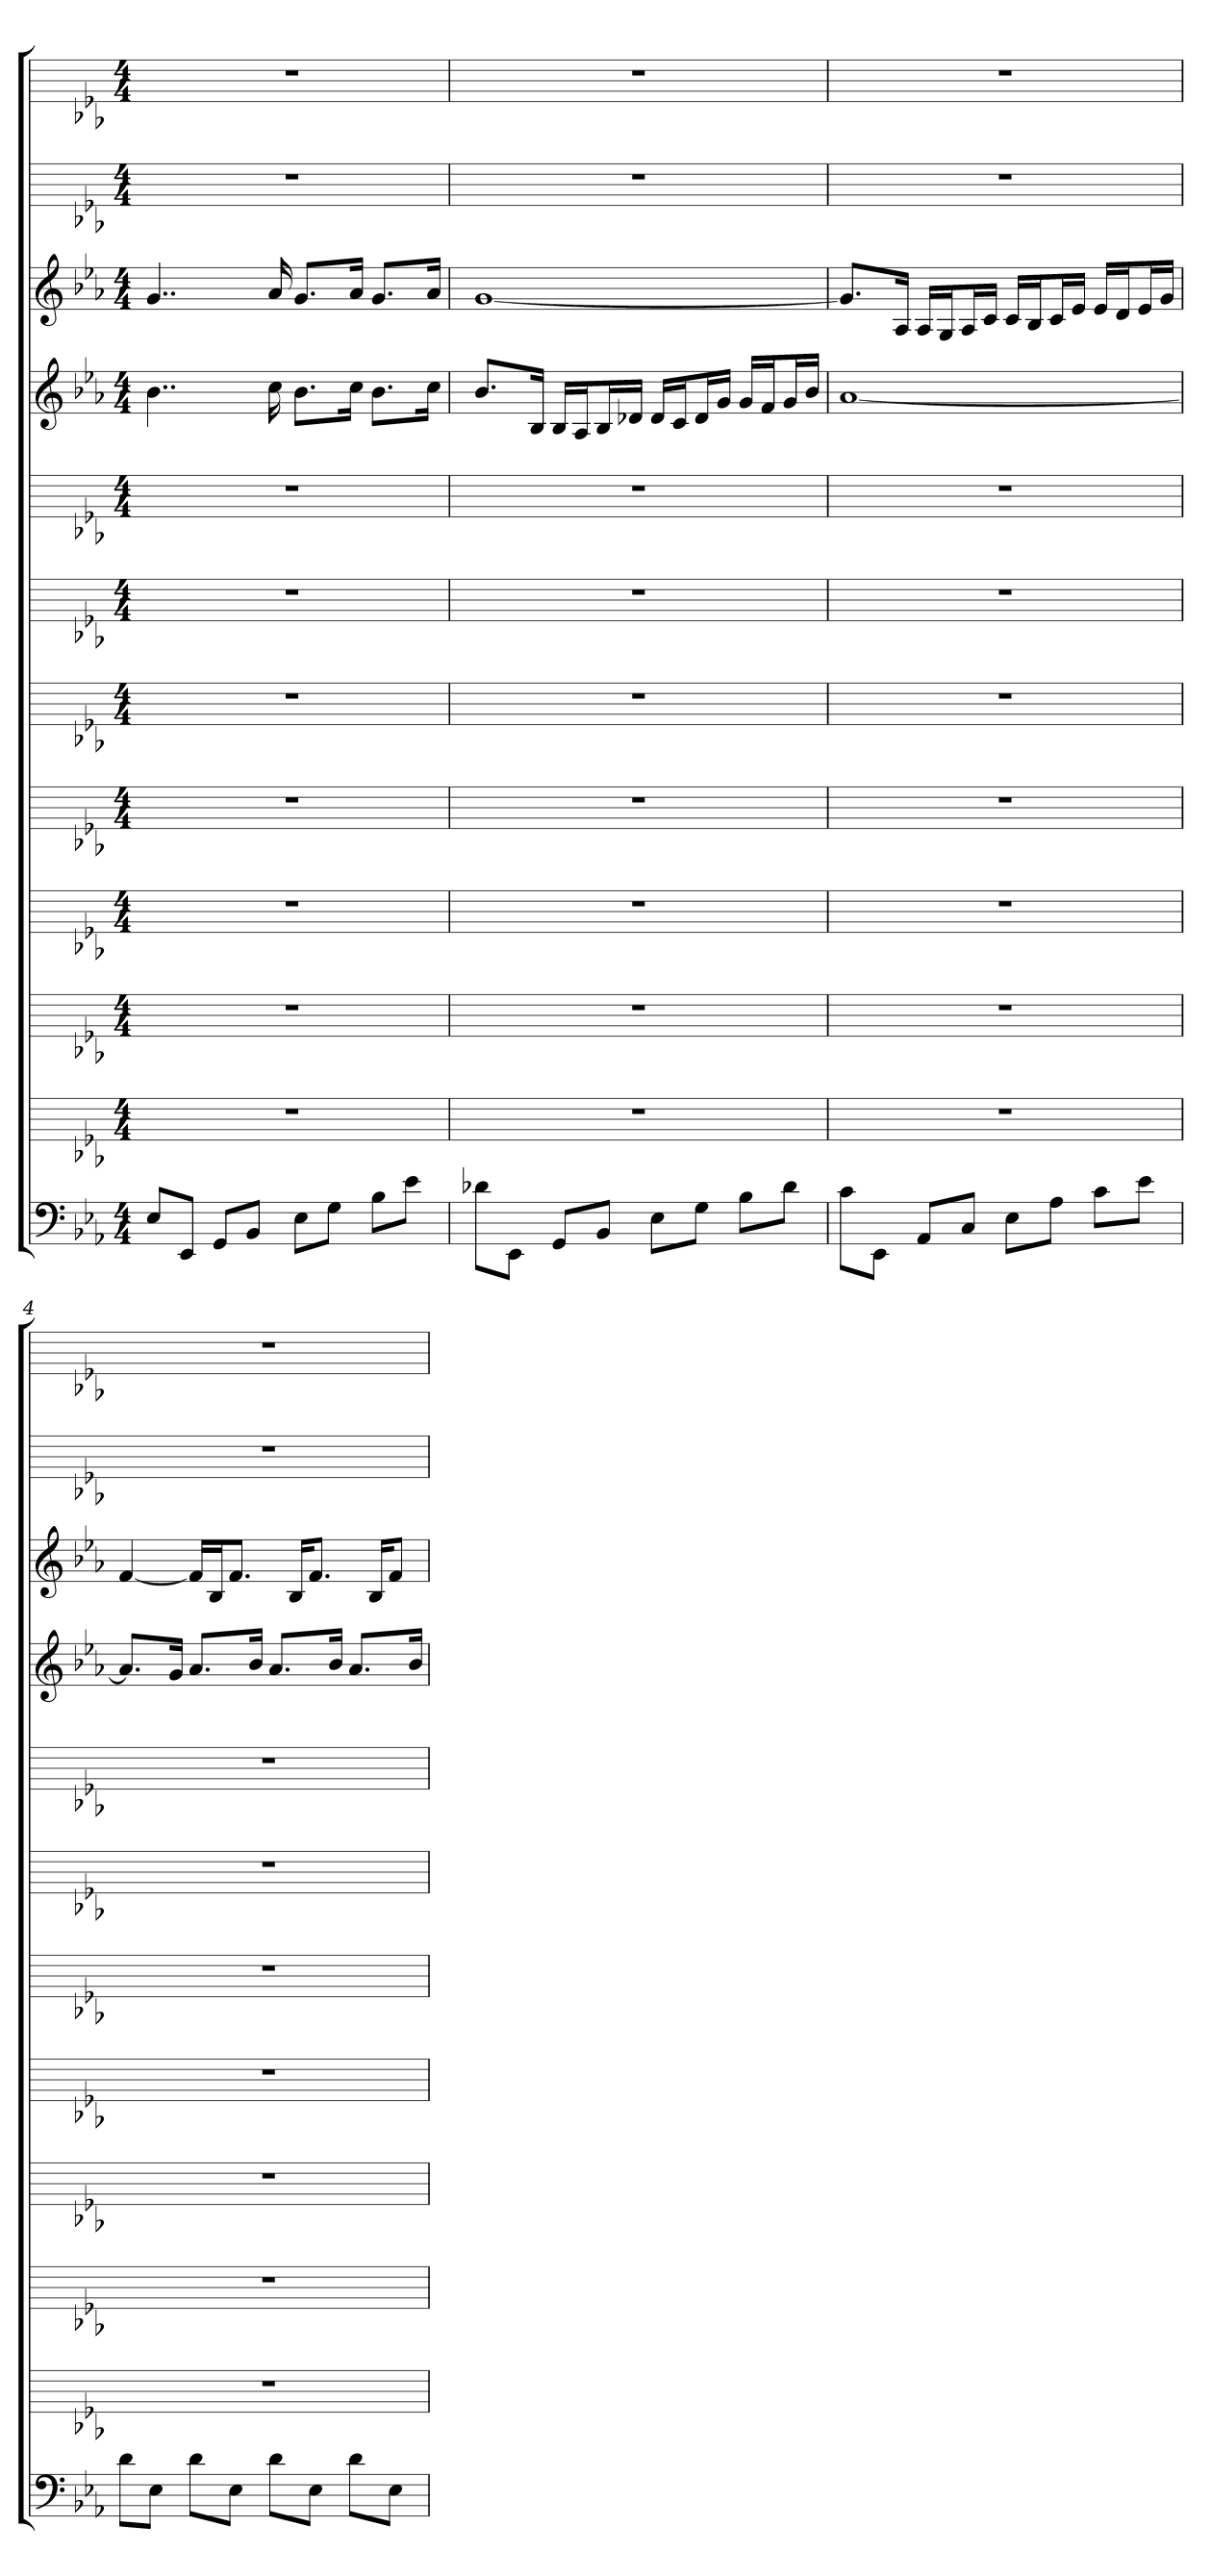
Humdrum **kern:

**kern	**kern	**kern	**kern	**kern	**kern	**kern	**kern	**kern	**kern	**kern	**kern
*part12	*part11	*part10	*part9	*part8	*part7	*part6	*part5	*part4	*part3	*part2	*part1
*staff12	*staff11	*staff10	*staff9	*staff8	*staff7	*staff6	*staff5	*staff4	*staff3	*staff2	*staff1
*k[b-e-a-]	*k[b-e-a-]	*k[b-e-a-]	*k[b-e-a-]	*k[b-e-a-]	*k[b-e-a-]	*k[b-e-a-]	*k[b-e-a-]	*k[b-e-a-]	*k[b-e-a-]	*k[b-e-a-]	*k[b-e-a-]
*E-:	*E-:	*E-:	*E-:	*E-:	*E-:	*E-:	*E-:	*E-:	*E-:	*E-:	*E-:
*M4/4	*M4/4	*M4/4	*M4/4	*M4/4	*M4/4	*M4/4	*M4/4	*M4/4	*M4/4	*M4/4	*M4/4
=1	=1	=1	=1	=1	=1	=1	=1	=1	=1	=1	=1
8E-L	1r	1r	1r	1r	1r	1r	1r	4..b-	4..g	1r	1r
8EE-J	.	.	.	.	.	.	.	.	.	.	.
8GGL	.	.	.	.	.	.	.	.	.	.	.
8BB-J	.	.	.	.	.	.	.	.	.	.	.
.	.	.	.	.	.	.	.	16cc	16a-	.	.
8E-L	.	.	.	.	.	.	.	8.b-L	8.gL	.	.
8GJ	.	.	.	.	.	.	.	.	.	.	.
.	.	.	.	.	.	.	.	16ccJk	16a-Jk	.	.
8B-L	.	.	.	.	.	.	.	8.b-L	8.gL	.	.
8e-J	.	.	.	.	.	.	.	.	.	.	.
.	.	.	.	.	.	.	.	16ccJk	16a-Jk	.	.
=2	=2	=2	=2	=2	=2	=2	=2	=2	=2	=2	=2
8d-XL	1r	1r	1r	1r	1r	1r	1r	8.b-L	[1g	1r	1r
8EE-J	.	.	.	.	.	.	.	.	.	.	.
.	.	.	.	.	.	.	.	16B-Jk	.	.	.
8GGL	.	.	.	.	.	.	.	16B-LL	.	.	.
.	.	.	.	.	.	.	.	16A-J	.	.	.
8BB-J	.	.	.	.	.	.	.	16B-L	.	.	.
.	.	.	.	.	.	.	.	16d-XJJ	.	.	.
8E-L	.	.	.	.	.	.	.	16d-LL	.	.	.
.	.	.	.	.	.	.	.	16cJ	.	.	.
8GJ	.	.	.	.	.	.	.	16d-L	.	.	.
.	.	.	.	.	.	.	.	16gJJ	.	.	.
8B-L	.	.	.	.	.	.	.	16gLL	.	.	.
.	.	.	.	.	.	.	.	16fJ	.	.	.
8d-J	.	.	.	.	.	.	.	16gL	.	.	.
.	.	.	.	.	.	.	.	16b-JJ	.	.	.
=3	=3	=3	=3	=3	=3	=3	=3	=3	=3	=3	=3
8cL	1r	1r	1r	1r	1r	1r	1r	[1a-	8.gL]	1r	1r
8EE-J	.	.	.	.	.	.	.	.	.	.	.
.	.	.	.	.	.	.	.	.	16A-Jk	.	.
8AA-L	.	.	.	.	.	.	.	.	16A-LL	.	.
.	.	.	.	.	.	.	.	.	16GJ	.	.
8CJ	.	.	.	.	.	.	.	.	16A-L	.	.
.	.	.	.	.	.	.	.	.	16cJJ	.	.
8E-L	.	.	.	.	.	.	.	.	16cLL	.	.
.	.	.	.	.	.	.	.	.	16B-J	.	.
8A-J	.	.	.	.	.	.	.	.	16cL	.	.
.	.	.	.	.	.	.	.	.	16e-JJ	.	.
8cL	.	.	.	.	.	.	.	.	16e-LL	.	.
.	.	.	.	.	.	.	.	.	16dJ	.	.
8e-J	.	.	.	.	.	.	.	.	16e-L	.	.
.	.	.	.	.	.	.	.	.	16gJJ	.	.
=4	=4	=4	=4	=4	=4	=4	=4	=4	=4	=4	=4
8dL	1r	1r	1r	1r	1r	1r	1r	8.a-L]	[4f	1r	1r
8E-J	.	.	.	.	.	.	.	.	.	.	.
.	.	.	.	.	.	.	.	16gJk	.	.	.
8dL	.	.	.	.	.	.	.	8.a-L	16fLL]	.	.
.	.	.	.	.	.	.	.	.	16B-J	.	.
8E-J	.	.	.	.	.	.	.	.	8.fJ	.	.
.	.	.	.	.	.	.	.	16b-Jk	.	.	.
8dL	.	.	.	.	.	.	.	8.a-L	.	.	.
.	.	.	.	.	.	.	.	.	16B-KL	.	.
8E-J	.	.	.	.	.	.	.	.	8.fJ	.	.
.	.	.	.	.	.	.	.	16b-Jk	.	.	.
8dL	.	.	.	.	.	.	.	8.a-L	.	.	.
.	.	.	.	.	.	.	.	.	16B-KL	.	.
8E-J	.	.	.	.	.	.	.	.	8fJ	.	.
.	.	.	.	.	.	.	.	16b-Jk	.	.	.
=	=	=	=	=	=	=	=	=	=	=	=
*-	*-	*-	*-	*-	*-	*-	*-	*-	*-	*-	*-
